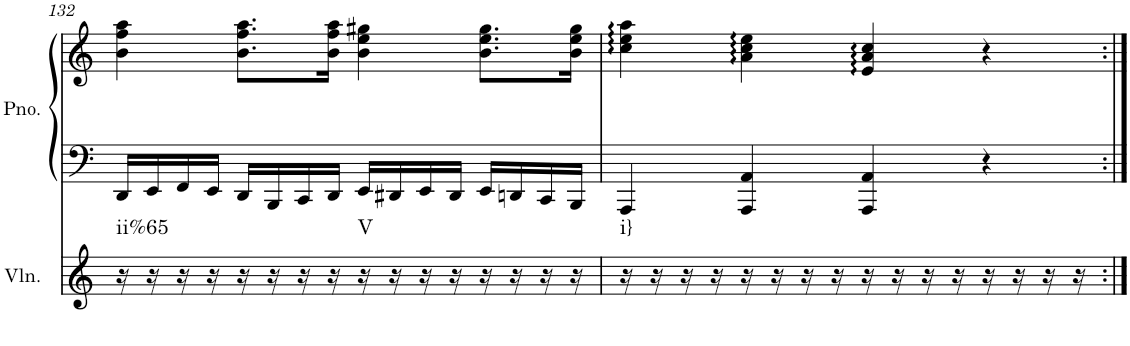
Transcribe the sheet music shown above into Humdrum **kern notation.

**kern	**harte	**kern	**kern
*part2	*part2	*part1	*part1
*staff3	*	*staff2	*staff1
*I"Violin	*	*I"Piano	*
*I'Vln.	*	*I'Pno.	*
!!LO:PB:g=z
*clefG2	*	*clefF4	*clefG2
*k[]	*	*k[]	*k[]
*M4/4	*	*M4/4	*M4/4
*met(c)	*	*met(c)	*met(c)
=132	=132	=132	=132
!	!LO:H:kt=ii%65	!	!
16r	N	16DD/LL	4b\ 4ff\ 4aa\
16r	.	16EE/	.
16r	.	16FF/	.
16r	.	16EE/JJ	.
16r	.	16DD/LL	8.b\ 8.ff\ 8.aa\L
16r	.	16BBB/	.
16r	.	16CC/	.
16r	.	16DD/JJ	16b\ 16ff\ 16aa\Jk
!	!LO:H:kt=V	!	!
16r	N	16EE/LL	4b\ 4ee\ 4gg#X\
16r	.	16DD#X/	.
16r	.	16EE/	.
16r	.	16DD#/JJ	.
16r	.	16EE/LL	8.b\ 8.ee\ 8.gg#\L
16r	.	16DDn/	.
16r	.	16CC/	.
16r	.	16BBB/JJ	16b\ 16ee\ 16gg#\Jk
=133	=133	=133	=133
!	!LO:H:kt=i}	!	!
16r	N	4AAA/	4cc\ 4ee\ 4aa\
16r	.	.	.
16r	.	.	.
16r	.	.	.
16r	.	4AAA/ 4AA/	4a\ 4cc\ 4ee\
16r	.	.	.
16r	.	.	.
16r	.	.	.
16r	.	4AAA/ 4AA/	4e/ 4a/ 4cc/
16r	.	.	.
16r	.	.	.
16r	.	.	.
16r	.	4r	4r
16r	.	.	.
16r	.	.	.
16r	.	.	.
=:|!	=:|!	=:|!	=:|!
*-	*-	*-	*-
